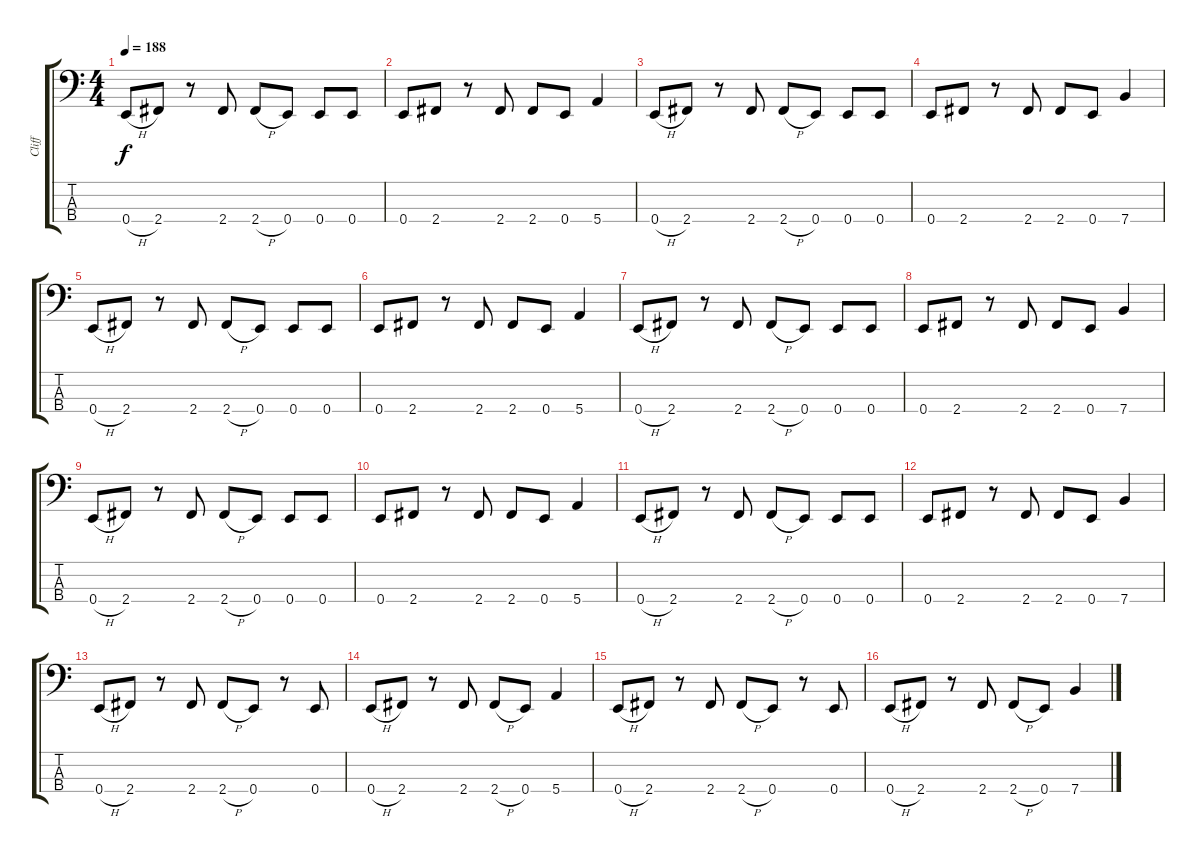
\track ("Cliff" "Cliff") {instrument electricbassfinger}
\staff {score tabs}
\tuning (G2 D2 A1 E1) {hide}
\ts (4 4)
\tempo 188
\clef f4
\ks c
0.4{h}.8{dy f} 2.4.8 r.8 2.4.8 2.4{h}.8 0.4.8 0.4.8 0.4.8 |
0.4.8 2.4.8 r.8 2.4.8 2.4.8 0.4.8 5.4.4 |
0.4{h}.8 2.4.8 r.8 2.4.8 2.4{h}.8 0.4.8 0.4.8 0.4.8 |
0.4.8 2.4.8 r.8 2.4.8 2.4.8 0.4.8 7.4.4 |
0.4{h}.8 2.4.8 r.8 2.4.8 2.4{h}.8 0.4.8 0.4.8 0.4.8 |
0.4.8 2.4.8 r.8 2.4.8 2.4.8 0.4.8 5.4.4 |
0.4{h}.8 2.4.8 r.8 2.4.8 2.4{h}.8 0.4.8 0.4.8 0.4.8 |
0.4.8 2.4.8 r.8 2.4.8 2.4.8 0.4.8 7.4.4 |
0.4{h}.8 2.4.8 r.8 2.4.8 2.4{h}.8 0.4.8 0.4.8 0.4.8 |
0.4.8 2.4.8 r.8 2.4.8 2.4.8 0.4.8 5.4.4 |
0.4{h}.8 2.4.8 r.8 2.4.8 2.4{h}.8 0.4.8 0.4.8 0.4.8 |
0.4.8 2.4.8 r.8 2.4.8 2.4.8 0.4.8 7.4.4 |
0.4{h}.8 2.4.8 r.8 2.4.8 2.4{h}.8 0.4.8 r.8 0.4.8 |
0.4{h}.8 2.4.8 r.8 2.4.8 2.4{h}.8 0.4.8 5.4.4 |
0.4{h}.8 2.4.8 r.8 2.4.8 2.4{h}.8 0.4.8 r.8 0.4.8 |
0.4{h}.8 2.4.8 r.8 2.4.8 2.4{h}.8 0.4.8 7.4.4
